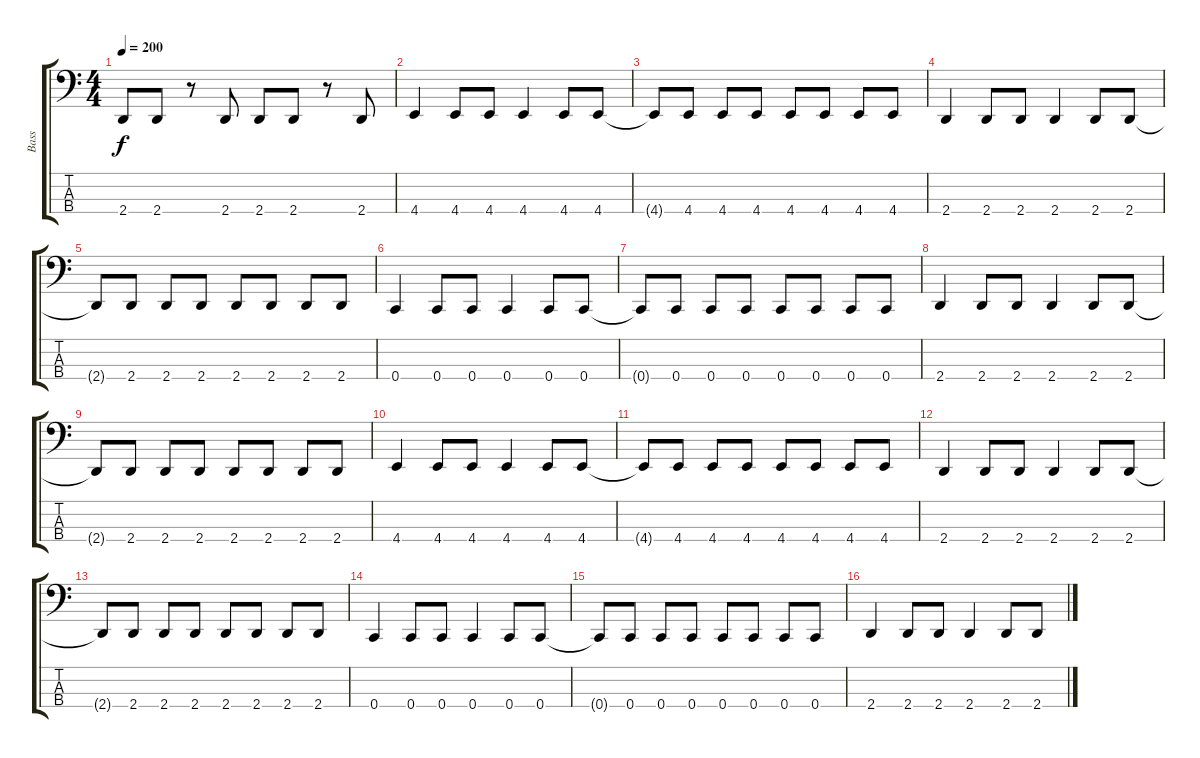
\track ("Bass" "Bass") {instrument electricbassfinger}
\staff {score tabs}
\tuning (F2 C2 G1 C1) {hide}
\ts (4 4)
\tempo 200
\clef f4
\ks c
2.4.8{dy f} 2.4.8 r.8 2.4.8 2.4.8 2.4.8 r.8 2.4.8 |
4.4.4 4.4.8 4.4.8 4.4.4 4.4.8 4.4.8 |
4.4{t}.8 4.4.8 4.4.8 4.4.8 4.4.8 4.4.8 4.4.8 4.4.8 |
2.4.4 2.4.8 2.4.8 2.4.4 2.4.8 2.4.8 |
2.4{t}.8 2.4.8 2.4.8 2.4.8 2.4.8 2.4.8 2.4.8 2.4.8 |
0.4.4 0.4.8 0.4.8 0.4.4 0.4.8 0.4.8 |
0.4{t}.8 0.4.8 0.4.8 0.4.8 0.4.8 0.4.8 0.4.8 0.4.8 |
2.4.4 2.4.8 2.4.8 2.4.4 2.4.8 2.4.8 |
2.4{t}.8 2.4.8 2.4.8 2.4.8 2.4.8 2.4.8 2.4.8 2.4.8 |
4.4.4 4.4.8 4.4.8 4.4.4 4.4.8 4.4.8 |
4.4{t}.8 4.4.8 4.4.8 4.4.8 4.4.8 4.4.8 4.4.8 4.4.8 |
2.4.4 2.4.8 2.4.8 2.4.4 2.4.8 2.4.8 |
2.4{t}.8 2.4.8 2.4.8 2.4.8 2.4.8 2.4.8 2.4.8 2.4.8 |
0.4.4 0.4.8 0.4.8 0.4.4 0.4.8 0.4.8 |
0.4{t}.8 0.4.8 0.4.8 0.4.8 0.4.8 0.4.8 0.4.8 0.4.8 |
2.4.4 2.4.8 2.4.8 2.4.4 2.4.8 2.4.8
